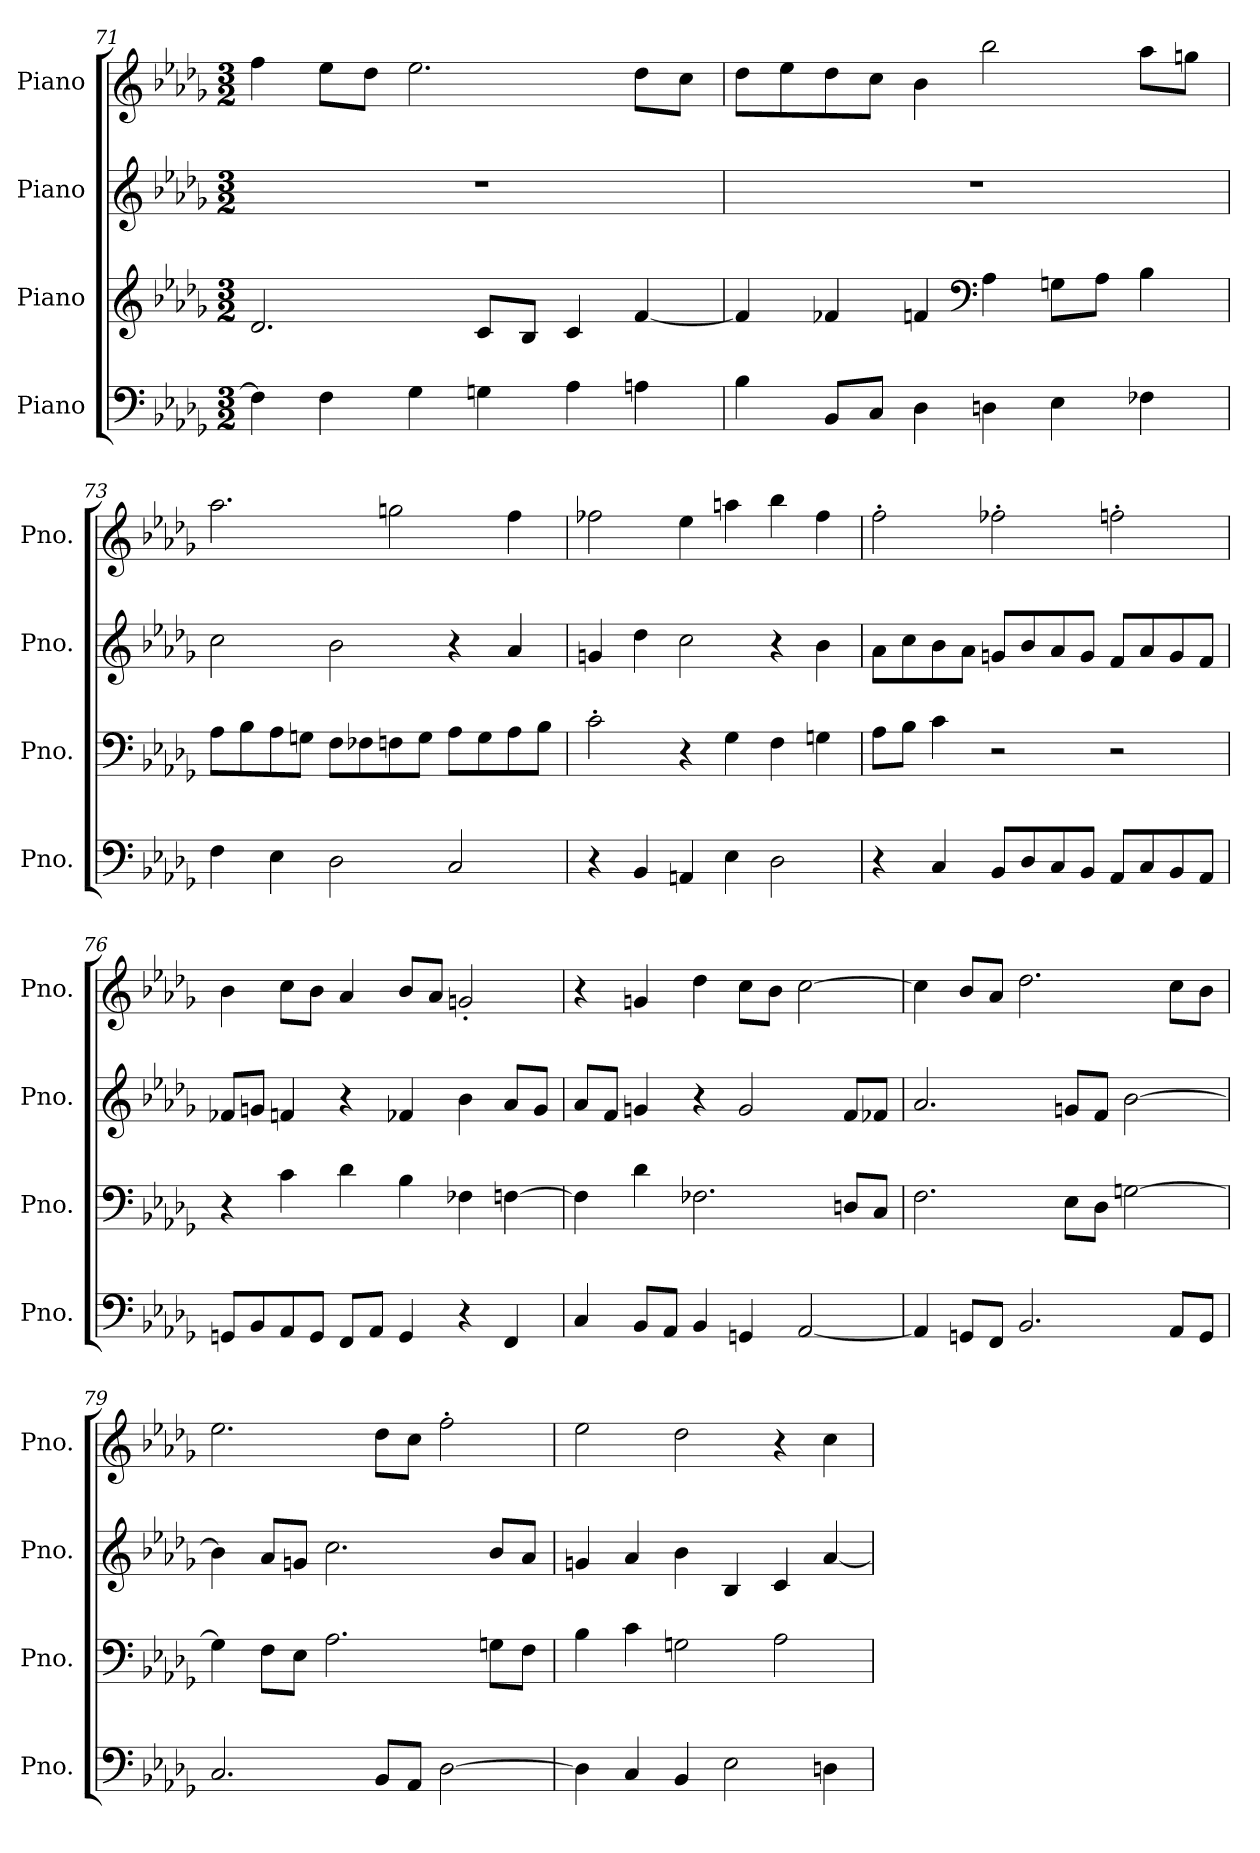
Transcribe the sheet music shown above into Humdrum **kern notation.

**kern	**kern	**kern	**kern
*part4	*part3	*part2	*part1
*staff4	*staff3	*staff2	*staff1
*I"Piano	*I"Piano	*I"Piano	*I"Piano
*I'Pno.	*I'Pno.	*I'Pno.	*I'Pno.
*clefF4	*clefG2	*clefG2	*clefG2
*k[b-e-a-d-g-]	*k[b-e-a-d-g-]	*k[b-e-a-d-g-]	*k[b-e-a-d-g-]
*M3/2	*M3/2	*M3/2	*M3/2
=71	=71	=71	=71
4F\]	2.d-/	1.r	4ff\
4F\	.	.	8ee-\L
.	.	.	8dd-\J
4G-\	.	.	2.ee-\
4Gn\	8c/L	.	.
.	8B-/J	.	.
4A-\	4c/	.	.
4An\	[4f/	.	8dd-\L
.	.	.	8cc\J
!!LO:LB:g=z
=72	=72	=72	=72
4B-\	4f/]	1.r	8dd-\L
.	.	.	8ee-\
8BB-/L	4f-X/	.	8dd-\
8C/J	.	.	8cc\J
4D-\	4fn/	.	4b-\
*	*clefF4	*	*
4Dn\	4A-\	.	2bb-\
4E-\	8Gn\L	.	.
.	8A-\J	.	.
4F-X\	4B-\	.	8aa-\L
.	.	.	8ggn\J
=73	=73	=73	=73
4F\	8A-\L	2cc\	2.aa-\
.	8B-\	.	.
4E-\	8A-\	.	.
.	8Gn\J	.	.
2D-\	8F\L	2b-\	.
.	8F-X\	.	.
.	8Fn\	.	2ggn\
.	8G\J	.	.
2C/	8A-\L	4r	.
.	8G\	.	.
.	8A-\	4a-/	4ff\
.	8B-\J	.	.
=74	=74	=74	=74
4r	2c'\	4gn/	2ff-X\
4BB-/	.	4dd-\	.
4AAn/	4r	2cc\	4ee-\
4E-\	4G-\	.	4aan\
2D-\	4F\	4r	4bb-\
.	4Gn\	4b-\	4ff-\
!!LO:PB:g=z
=75	=75	=75	=75
4r	8A-\L	8a-\L	2ff'\
.	8B-\J	8cc\	.
4C/	4c\	8b-\	.
.	.	8a-\J	.
8BB-/L	2r	8gn/L	2ff-X'\
8D-/	.	8b-/	.
8C/	.	8a-/	.
8BB-/J	.	8g/J	.
8AA-/L	2r	8f/L	2ffn'\
8C/	.	8a-/	.
8BB-/	.	8g/	.
8AA-/J	.	8f/J	.
=76	=76	=76	=76
8GGn/L	4r	8f-X/L	4b-\
8BB-/	.	8gn/J	.
8AA-/	4c\	4fn/	8cc\L
8GG/J	.	.	8b-\J
8FF/L	4d-\	4r	4a-/
8AA-/J	.	.	.
4GG/	4B-\	4f-X/	8b-/L
.	.	.	8a-/J
4r	4F-X\	4b-\	2gn'/
4FF/	[4Fn\	8a-/L	.
.	.	8g/J	.
=77	=77	=77	=77
4C/	4F\]	8a-/L	4r
.	.	8f/J	.
8BB-/L	4d-\	4gn/	4gn/
8AA-/J	.	.	.
4BB-/	2.F-X\	4r	4dd-\
4GGn/	.	2g/	8cc\L
.	.	.	8b-\J
[2AA-/	.	.	[2cc\
.	8Dn/L	8f/L	.
.	8C/J	8f-X/J	.
!!LO:LB:g=z
=78	=78	=78	=78
4AA-/]	2.F\	2.a-/	4cc\]
8GGn/L	.	.	8b-/L
8FF/J	.	.	8a-/J
2.BB-/	.	.	2.dd-\
.	8E-\L	8gn/L	.
.	8D-\J	8f/J	.
.	[2Gn\	[2b-\	.
8AA-/L	.	.	8cc\L
8GG/J	.	.	8b-\J
=79	=79	=79	=79
2.C/	4G\]	4b-\]	2.ee-\
.	8F\L	8a-/L	.
.	8E-\J	8gn/J	.
.	2.A-\	2.cc\	.
8BB-/L	.	.	8dd-\L
8AA-/J	.	.	8cc\J
[2D-\	.	.	2ff'\
.	8Gn\L	8b-/L	.
.	8F\J	8a-/J	.
=80	=80	=80	=80
4D-\]	4B-\	4gn/	2ee-\
4C/	4c\	4a-/	.
4BB-/	2Gn\	4b-\	2dd-\
2E-\	.	4B-/	.
.	2A-\	4c/	4r
4Dn\	.	[4a-/	4cc\
=	=	=	=
*-	*-	*-	*-
